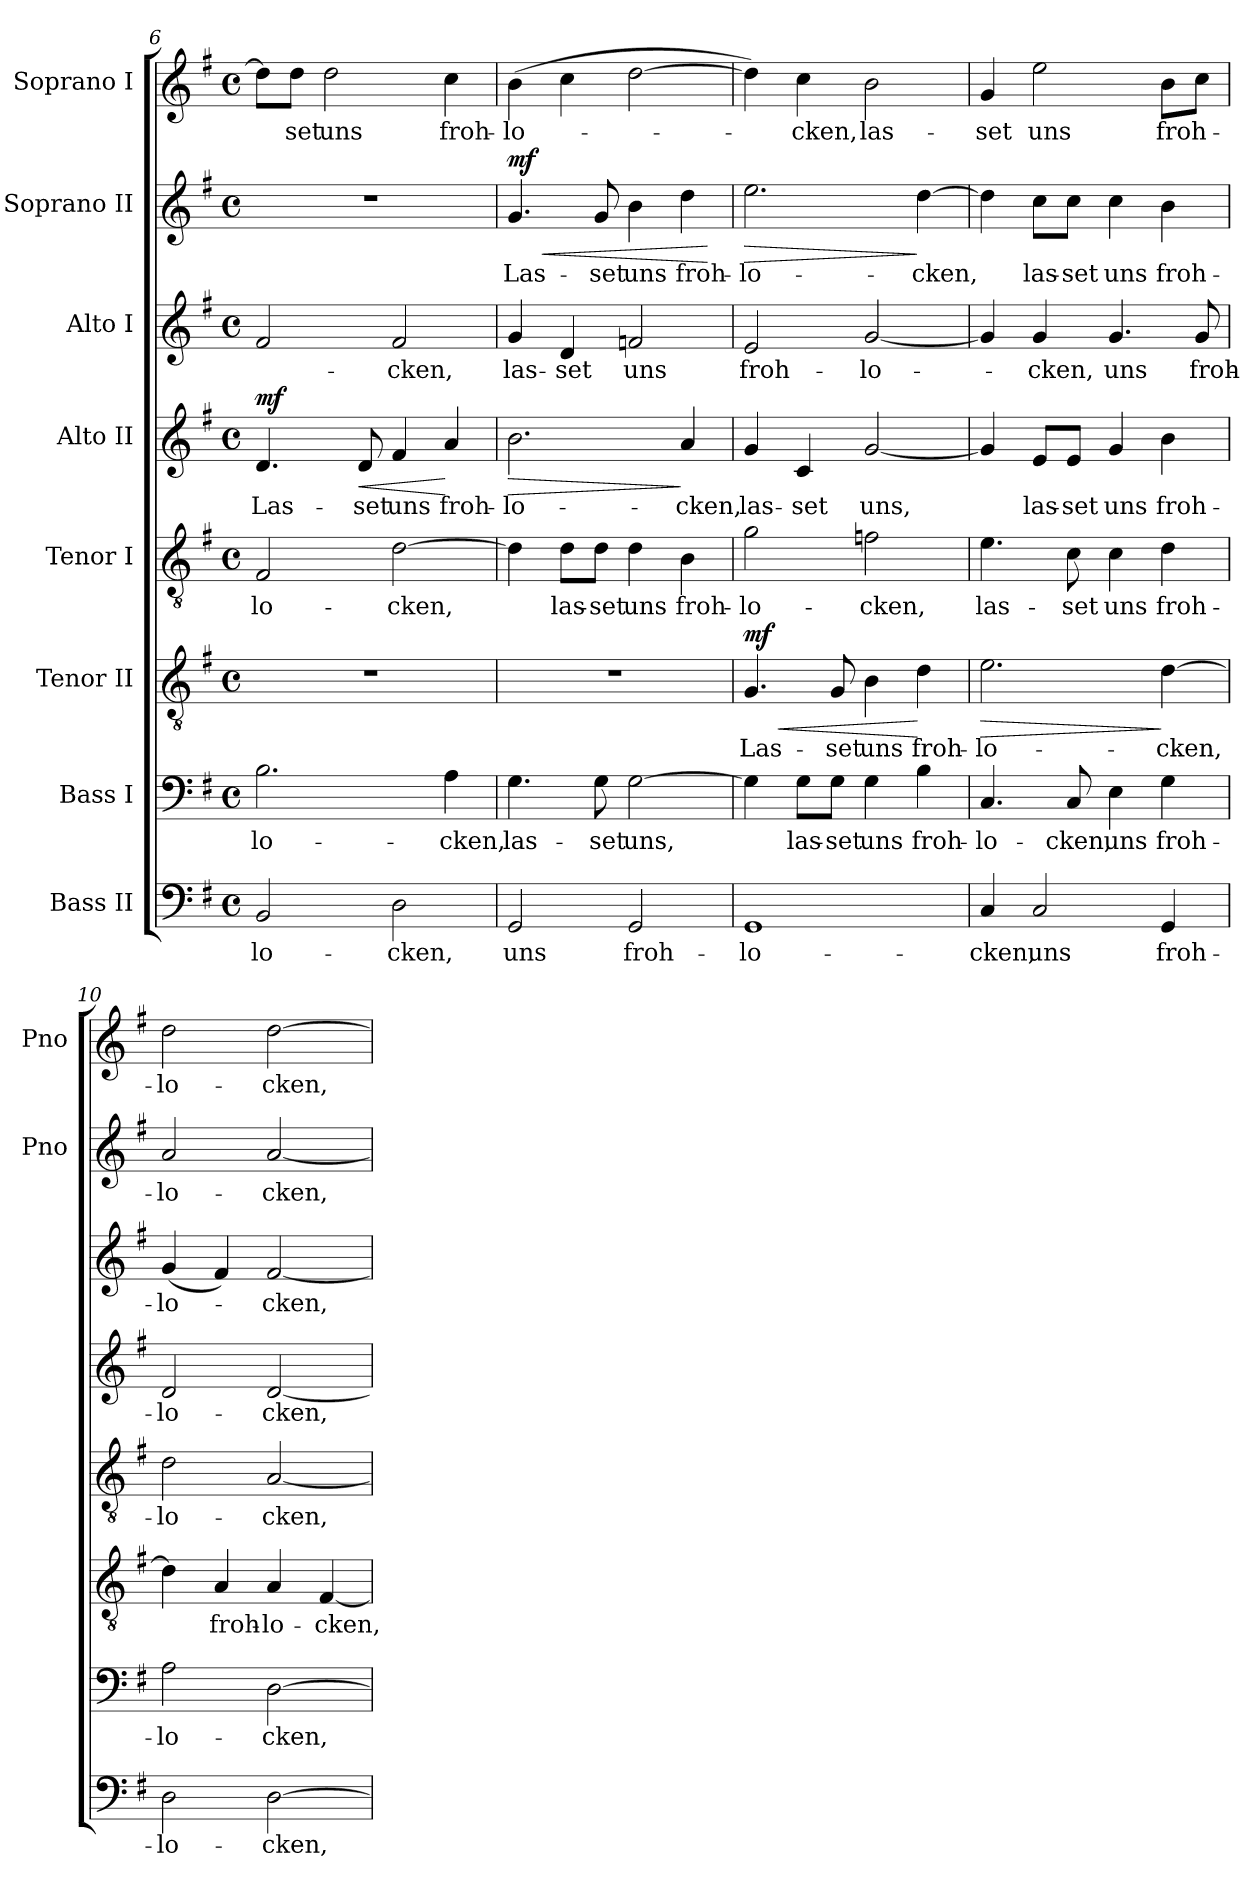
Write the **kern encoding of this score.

**kern	**text	**kern	**text	**kern	**text	**dynam	**kern	**text	**kern	**text	**dynam	**kern	**text	**kern	**text	**dynam	**kern	**text
*part8	*part8	*part7	*part7	*part6	*part6	*part6	*part5	*part5	*part4	*part4	*part4	*part3	*part3	*part2	*part2	*part2	*part1	*part1
*staff8	*staff8	*staff7	*staff7	*staff6	*staff6	*staff6	*staff5	*staff5	*staff4	*staff4	*staff4	*staff3	*staff3	*staff2	*staff2	*staff2	*staff1	*staff1
*I"Bass II	*	*I"Bass I	*	*I"Tenor II	*	*	*I"Tenor I	*	*I"Alto II	*	*	*I"Alto I	*	*I"Soprano II	*	*	*I"Soprano I	*
*	*	*	*	*	*	*	*	*	*	*	*	*	*	*I'Pno	*	*	*I'Pno	*
!!LO:PB:g=z
*clefF4	*	*clefF4	*	*clefGv2	*	*	*clefGv2	*	*clefG2	*	*	*clefG2	*	*clefG2	*	*	*clefG2	*
*k[f#]	*	*k[f#]	*	*k[f#]	*	*	*k[f#]	*	*k[f#]	*	*	*k[f#]	*	*k[f#]	*	*	*k[f#]	*
*e:	*	*e:	*	*e:	*	*	*e:	*	*e:	*	*	*e:	*	*e:	*	*	*e:	*
*M4/4	*	*M4/4	*	*M4/4	*	*	*M4/4	*	*M4/4	*	*	*M4/4	*	*M4/4	*	*	*M4/4	*
*met(c)	*	*met(c)	*	*met(c)	*	*	*met(c)	*	*met(c)	*	*	*met(c)	*	*met(c)	*	*	*met(c)	*
=6	=6	=6	=6	=6	=6	=6	=6	=6	=6	=6	=6	=6	=6	=6	=6	=6	=6	=6
!	!LO:LY:b	!	!LO:LY:b	!	!	!	!	!LO:LY:b	!	!LO:LY:b	!LO:DY:b	!	!LO:LY:b	!	!	!	!	!LO:LY:b
2BB/	-lo-	2.B\	-lo-	1r	.	.	2F#/	-lo-	4.d/	Las-	mf	2f#/	-­-	1r	.	.	8dd\L]	-­
!	!	!	!	!	!	!	!	!	!	!	!	!	!	!	!	!	!	!LO:LY:b
.	.	.	.	.	.	.	.	.	.	.	.	.	.	.	.	.	8dd\J	set
!	!	!	!	!	!	!	!	!	!	!	!	!	!	!	!	!	!	!LO:LY:b
.	.	.	.	.	.	.	.	.	.	.	.	.	.	.	.	.	2dd\	uns
!	!	!	!	!	!	!	!	!	!	!LO:LY:b	!LO:HP:b	!	!	!	!	!	!	!
.	.	.	.	.	.	.	.	.	8d/	-set	<	.	.	.	.	.	.	.
!	!LO:LY:b	!	!	!	!	!	!	!LO:LY:b	!	!LO:LY:b	!	!	!LO:LY:b	!	!	!	!	!
2D\	-cken,	.	.	.	.	.	[2d\	-cken,	4f#/	uns	.	2f#/	-cken,	.	.	.	.	.
!	!	!	!LO:LY:b	!	!	!	!	!	!	!LO:LY:b	!	!	!	!	!	!	!	!LO:LY:b
.	.	4A\	-cken,	.	.	.	.	.	4a/	froh-	[	.	.	.	.	.	4cc\	froh-
=7	=7	=7	=7	=7	=7	=7	=7	=7	=7	=7	=7	=7	=7	=7	=7	=7	=7	=7
!	!LO:LY:b	!	!LO:LY:b	!	!	!	!	!	!	!LO:LY:b	!LO:HP:b	!	!LO:LY:b	!	!LO:LY:b	!LO:HP:b	!	!LO:LY:b
!	!	!	!	!	!	!	!	!	!	!	!	!	!	!	!	!LO:DY:n=1:b	!	!
2GG/	uns	4.G\	las-	1r	.	.	4d\]	.	2.b\	-lo-	>	4g/	las-	4.g/	Las-	< mf	(>4b\	-lo-
!	!	!	!	!	!	!	!	!LO:LY:b	!	!	!	!	!LO:LY:b	!	!	!	!	!
.	.	.	.	.	.	.	8d\L	las-	.	.	.	4d/	-set	.	.	.	4cc\	.
!	!	!	!LO:LY:b	!	!	!	!	!LO:LY:b	!	!	!	!	!	!	!LO:LY:b	!	!	!
.	.	8G\	-set	.	.	.	8d\J	-set	.	.	.	.	.	8g/	-set	.	.	.
!	!LO:LY:b	!	!LO:LY:b	!	!	!	!	!LO:LY:b	!	!	!	!	!LO:LY:b	!	!LO:LY:b	!	!	!
2GG/	froh-	[2G\	uns,	.	.	.	4d\	uns	.	.	.	2fn/	uns	4b\	uns	.	[2dd\	.
!	!	!	!	!	!	!	!	!LO:LY:b	!	!LO:LY:b	!	!	!	!	!LO:LY:b	!	!	!
.	.	.	.	.	.	.	4B\	froh-	4a/	-cken,	]	.	.	4dd\	froh-	.	.	.
.	.	.	.	.	.	.	.	.	.	.	.	.	.	.	.	[	.	.
=8	=8	=8	=8	=8	=8	=8	=8	=8	=8	=8	=8	=8	=8	=8	=8	=8	=8	=8
!	!LO:LY:b	!	!	!	!LO:LY:b	!LO:HP:b	!	!LO:LY:b	!	!LO:LY:b	!	!	!LO:LY:b	!	!LO:LY:b	!LO:HP:b	!	!
!	!	!	!	!	!	!LO:DY:n=1:b	!	!	!	!	!	!	!	!	!	!	!	!
1GG	-lo-	4G\]	.	4.G/	Las-	< mf	2g\	-lo-	4g/	las-	.	2e/	froh-	2.ee\	-lo-	>	4dd\])	.
!	!	!	!LO:LY:b	!	!	!	!	!	!	!LO:LY:b	!	!	!	!	!	!	!	!LO:LY:b
.	.	8G\L	las-	.	.	.	.	.	4c/	-set	.	.	.	.	.	.	4cc\	-cken,
!	!	!	!LO:LY:b	!	!LO:LY:b	!	!	!	!	!	!	!	!	!	!	!	!	!
.	.	8G\J	-set	8G/	-set	.	.	.	.	.	.	.	.	.	.	.	.	.
!	!	!	!LO:LY:b	!	!LO:LY:b	!	!	!LO:LY:b	!	!LO:LY:b	!	!	!LO:LY:b	!	!	!	!	!LO:LY:b
.	.	4G\	uns	4B\	uns	.	2fn\	-cken,	[2g/	uns,	.	[2g/	-lo-	.	.	.	2b\	las-
!	!	!	!LO:LY:b	!	!LO:LY:b	!	!	!	!	!	!	!	!	!	!LO:LY:b	!	!	!
.	.	4B\	froh-	4d\	froh-	[	.	.	.	.	.	.	.	[4dd\	-cken,	]	.	.
=9	=9	=9	=9	=9	=9	=9	=9	=9	=9	=9	=9	=9	=9	=9	=9	=9	=9	=9
!	!LO:LY:b	!	!LO:LY:b	!	!LO:LY:b	!LO:HP:b	!	!LO:LY:b	!	!	!	!	!	!	!	!	!	!LO:LY:b
4C/	-cken,	4.C/	-lo-	2.e\	-lo-	>	4.e\	las-	4g/]	.	.	4g/]	.	4dd\]	.	.	4g/	-set
!	!LO:LY:b	!	!	!	!	!	!	!	!	!LO:LY:b	!	!	!LO:LY:b	!	!LO:LY:b	!	!	!LO:LY:b
2C/	uns	.	.	.	.	.	.	.	8e/L	las-	.	4g/	-cken,	8cc\L	las-	.	2ee\	uns
!	!	!	!LO:LY:b	!	!	!	!	!LO:LY:b	!	!LO:LY:b	!	!	!	!	!LO:LY:b	!	!	!
.	.	8C/	-cken,	.	.	.	8c\	-set	8e/J	-set	.	.	.	8cc\J	-set	.	.	.
!	!	!	!LO:LY:b	!	!	!	!	!LO:LY:b	!	!LO:LY:b	!	!	!LO:LY:b	!	!LO:LY:b	!	!	!
.	.	4E\	uns	.	.	.	4c\	uns	4g/	uns	.	4.g/	uns	4cc\	uns	.	.	.
!	!LO:LY:b	!	!LO:LY:b	!	!LO:LY:b	!	!	!LO:LY:b	!	!LO:LY:b	!	!	!	!	!LO:LY:b	!	!	!LO:LY:b
4GG/	froh-	4G\	froh-	[4d\	-cken,	]	4d\	froh-	4b\	froh-	.	.	.	4b\	froh-	.	8b\L	froh-
!	!	!	!	!	!	!	!	!	!	!	!	!	!LO:LY:b	!	!	!	!	!
.	.	.	.	.	.	.	.	.	.	.	.	8g/	froh-	.	.	.	8cc\J	.
!!LO:PB:g=z
=10	=10	=10	=10	=10	=10	=10	=10	=10	=10	=10	=10	=10	=10	=10	=10	=10	=10	=10
!	!LO:LY:b	!	!LO:LY:b	!	!	!	!	!LO:LY:b	!	!LO:LY:b	!	!	!LO:LY:b	!	!LO:LY:b	!	!	!LO:LY:b
2D\	-lo-	2A\	-lo-	4d\]	.	.	2d\	-lo-	2d/	-lo-	.	(<4g/	-lo-	2a/	-lo-	.	2dd\	-lo-
!	!	!	!	!	!LO:LY:b	!	!	!	!	!	!	!	!	!	!	!	!	!
.	.	.	.	4A/	froh-	.	.	.	.	.	.	4f#/)	.	.	.	.	.	.
!	!LO:LY:b	!	!LO:LY:b	!	!LO:LY:b	!	!	!LO:LY:b	!	!LO:LY:b	!	!	!LO:LY:b	!	!LO:LY:b	!	!	!LO:LY:b
[2D\	-cken,	[2D\	-cken,	4A/	-lo-	.	[2A/	-cken,	[2d/	-cken,	.	[2f#/	-cken,	[2a/	-cken,	.	[2dd\	-cken,
!	!	!	!	!	!LO:LY:b	!	!	!	!	!	!	!	!	!	!	!	!	!
.	.	.	.	[4F#/	-cken,	.	.	.	.	.	.	.	.	.	.	.	.	.
=	=	=	=	=	=	=	=	=	=	=	=	=	=	=	=	=	=	=
*-	*-	*-	*-	*-	*-	*-	*-	*-	*-	*-	*-	*-	*-	*-	*-	*-	*-	*-
